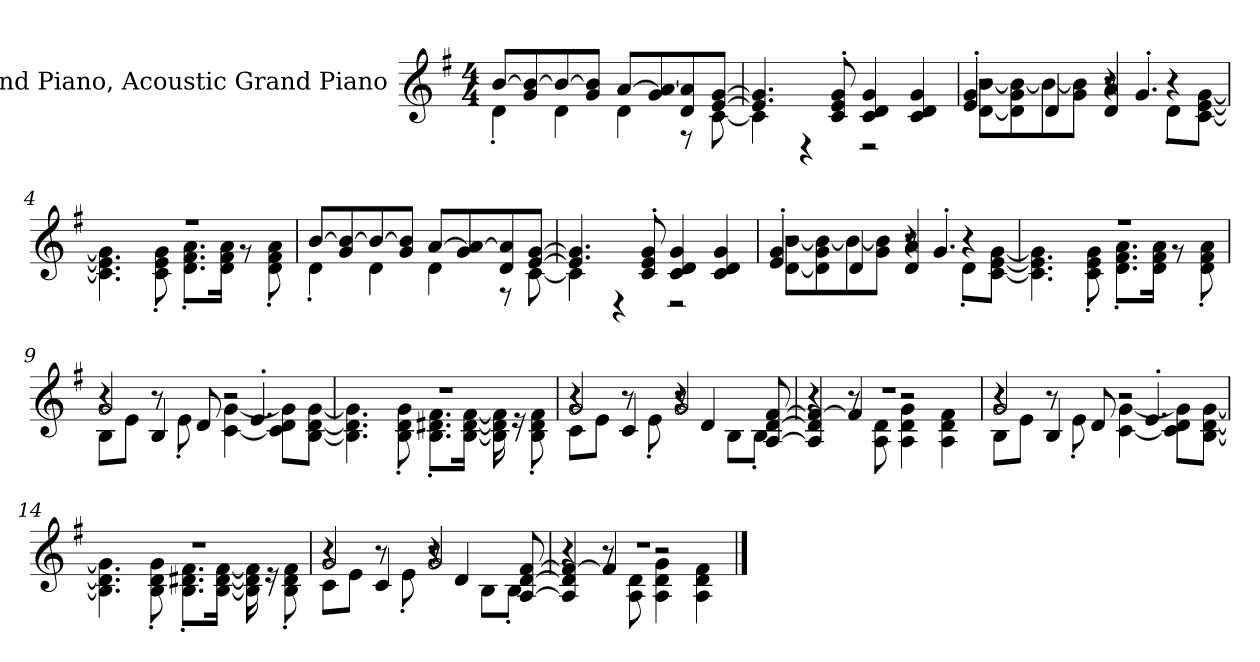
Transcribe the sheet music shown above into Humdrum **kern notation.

**kern
*part1
*staff1
*I"Grand Piano, Acoustic Grand Piano
*I'Pno
*clefG2
*k[f#]
*M4/4
*MM120
=1
*^
[8bi/L	4d'i\
8gi/ 8b/_	.
8b/_	4di\
8gi/ 8b/]J	.
[8ai/L	4di\
8gi/ 8a/_	.
8di/ 8a/]	8r
[8ei/ [8gi/J	[8ci\
=2	=2
4.e/] 4.g/]	4c\]
.	4r
8ci/' 8ei/' 8gi/'	.
4ci/ 4di/ 4gi/	2r
4ci/ 4di/ 4gi/	.
=3	=3
*	*^
2r	[8di\ [8bi\L	4ei/' 4gi/'
.	8d\] 8gi\ 8b\_	.
.	8b\_	4di/
.	8gi\ 8b\]J	.
8r	4r	4di/ 4ai/
4.g'i/	.	.
.	8d'i\L	4r
.	[8ci\ [8ei\ [8gi\J	.
*	*v	*v
=4	=4
1r	4.c\] 4.e\] 4.g\]
.	8ci\' 8ei\' 8gi\'
.	8.di\' 8.f#i\' 8.ai\'L
.	16di\ 16f#i\ 16ai\Jk
.	8r
.	8di\' 8f#i\' 8ai\'
!!LO:LB:g=z	!!
=5	=5
[8bj/L	4d'Z\
8gZ/ 8b/_	.
8b/_	4dj\
8gj/ 8b/]J	.
[8aj/L	4dj\
8gZ/ 8a/_	.
8dZ/ 8a/]	8r
[8eZ/ [8gZ/J	[8cZ\
=6	=6
4.e/] 4.g/]	4c\]
.	4r
8ci/' 8ei/' 8gi/'	.
4ci/ 4di/ 4gi/	2r
4cZ/ 4di/ 4gi/	.
=7	=7
*	*^
2r	[8di\ [8bi\L	4ei/' 4gi/'
.	8d\] 8gi\ 8b\_	.
.	8b\_	4di/
.	8gi\ 8b\]J	.
8r	4r	4di/ 4ai/
4.g'i/	.	.
.	8d'i\L	4r
.	[8ci\ [8ei\ [8gi\J	.
*	*v	*v
=8	=8
1r	4.c\] 4.e\] 4.g\]
.	8ci\' 8ei\' 8gi\'
.	8.di\' 8.f#i\' 8.ai\'L
.	16di\ 16f#i\ 16ai\Jk
.	8r
.	8di\' 8f#i\' 8ai\'
!!LO:LB:g=z	!!
=9	=9
*	*^
2gi/	8Bi\L	4r
.	8ei\J	.
.	8r	4Bi/
.	8e'i\	.
2r	[4ci\ [4gi\	8di/
.	.	4.e'i/
.	8c\] 8di\ 8g\]L	.
.	[8Bi\ [8di\ [8gi\J	.
*	*v	*v
=10	=10
1r	4.B\] 4.d\] 4.g\]
.	8Bi\' 8di\' 8gi\'
.	8.Bi\' 8.d#Xi\' 8.f#i\'L
.	[16Bi\ [16d#i\ [16f#i\Jk
.	16B\] 16d#\] 16f#\]
.	16r
.	8Bi\' 8d#i\' 8f#i\'
=11	=11
*	*^
2gi/	8ci\L	4r
.	8ei\J	.
.	8r	4ci/
.	8e'i\	.
2gi/	4r	8r
.	.	4di/
.	8Bi\L	.
.	8B'i\J	[8Ai/ [8di/ [8f#i/
=12	=12	=12
1r	4r	4A/] 4d/] 4f#/_
.	8r	4f#/]
.	8Ai\ 8di\	.
.	4Ai\ 4di\ 4gi\	2r
.	4Ai\ 4di\ 4f#i\	.
!!LO:LB:g=z	!!	!!
=13	=13	=13
2gi/	8Bi\L	4r
.	8ei\J	.
.	8r	4Bi/
.	8e'i\	.
2r	[4ci\ [4gi\	8di/
.	.	4.e'i/
.	8c\] 8di\ 8g\]L	.
.	[8Bi\ [8di\ [8gi\J	.
*	*v	*v
=14	=14
1r	4.B\] 4.d\] 4.g\]
.	8Bi\' 8di\' 8gi\'
.	8.Bi\' 8.d#Xi\' 8.f#i\'L
.	[16Bi\ [16d#i\ [16f#i\Jk
.	16B\] 16d#\] 16f#\]
.	16r
.	8Bi\' 8d#i\' 8f#i\'
=15	=15
*	*^
2gi/	8ci\L	4r
.	8ei\J	.
.	8r	4ci/
.	8e'i\	.
2gi/	4r	8r
.	.	4di/
.	8Bi\L	.
.	8B'i\J	[8Ai/ [8di/ [8f#i/
=16	=16	=16
1r	4r	4A/] 4d/] 4f#/_
.	8r	4f#/]
.	8Ai\ 8di\	.
.	4Ai\ 4di\ 4gi\	2r
.	4Ai\ 4di\ 4f#i\	.
*v	*v	*v
==
*-
